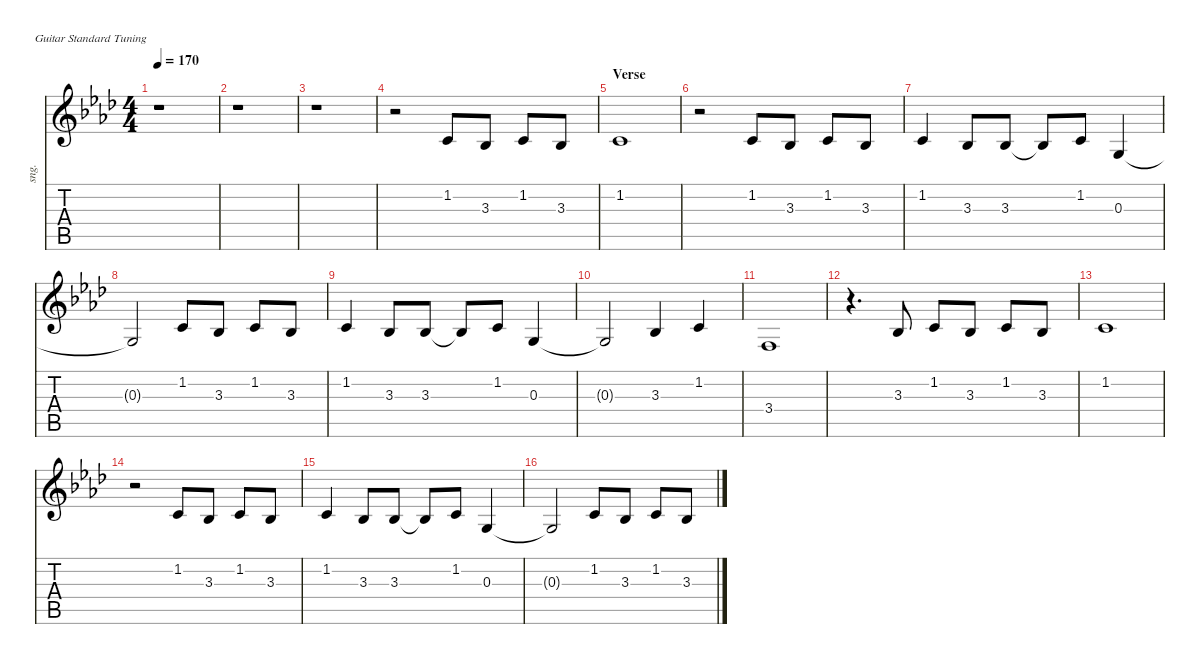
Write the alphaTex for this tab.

\defaultSystemsLayout 4
\hideDynamics
\bracketExtendMode nobrackets
\otherSystemsTrackNameOrientation horizontal
\track ("Singer" "sng.") {instrument voiceoohs}
\staff {score tabs}
\tuning (E4 B3 G3 D3 A2 E2)
\ts (4 4)
\tempo 170
\clef g2
\ks fminor
r.1{dy fff beam Down} |
r.1{beam Down} |
r.1{beam Down} |
r.2{beam Down} 1.2{acc forcenatural}.8{beam Up} 3.3{acc b}.8{beam Up} 1.2{acc forcenatural}.8{beam Up} 3.3{acc b}.8{beam Up} |
\section ("" "Verse")
1.2{acc forcenatural}.1{beam Up} |
r.2{beam Down} 1.2{acc forcenatural}.8{beam Up} 3.3{acc b}.8{beam Up} 1.2{acc forcenatural}.8{beam Up} 3.3{acc b}.8{beam Up} |
1.2{acc forcenatural}.4{beam Up} 3.3{acc b}.8{beam Up} 3.3{acc b}.8{beam Up} 3.3{t acc b}.8{beam Up} 1.2{acc forcenatural}.8{beam Up} 0.3{acc forcenatural}.4{beam Up} |
0.3{t acc forcenatural}.2{beam Up} 1.2{acc forcenatural}.8{beam Up} 3.3{acc b}.8{beam Up} 1.2{acc forcenatural}.8{beam Up} 3.3{acc b}.8{beam Up} |
1.2{acc forcenatural}.4{beam Up} 3.3{acc b}.8{beam Up} 3.3{acc b}.8{beam Up} 3.3{t acc b}.8{beam Up} 1.2{acc forcenatural}.8{beam Up} 0.3{acc forcenatural}.4{beam Up} |
0.3{t acc forcenatural}.2{beam Up} 3.3{acc b}.4{beam Up} 1.2{acc forcenatural}.4{beam Up} |
3.4{acc forcenatural}.1{beam Up} |
r.4{d beam Down} 3.3{acc b}.8{beam Up} 1.2{acc forcenatural}.8{beam Up} 3.3{acc b}.8{beam Up} 1.2{acc forcenatural}.8{beam Up} 3.3{acc b}.8{beam Up} |
1.2{acc forcenatural}.1{beam Up} |
r.2{beam Down} 1.2{acc forcenatural}.8{beam Up} 3.3{acc b}.8{beam Up} 1.2{acc forcenatural}.8{beam Up} 3.3{acc b}.8{beam Up} |
1.2{acc forcenatural}.4{beam Up} 3.3{acc b}.8{beam Up} 3.3{acc b}.8{beam Up} 3.3{t acc b}.8{beam Up} 1.2{acc forcenatural}.8{beam Up} 0.3{acc forcenatural}.4{beam Up} |
0.3{t acc forcenatural}.2{beam Up} 1.2{acc forcenatural}.8{beam Up} 3.3{acc b}.8{beam Up} 1.2{acc forcenatural}.8{beam Up} 3.3{acc b}.8{beam Up}
